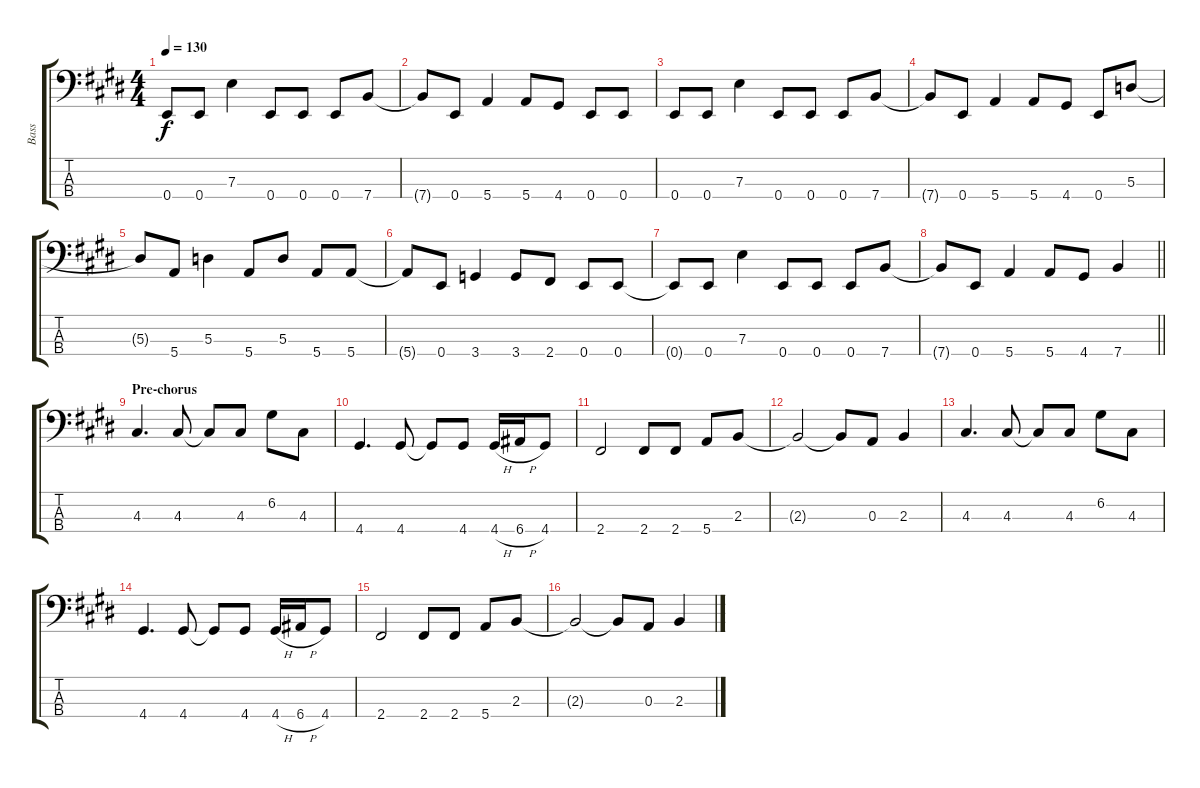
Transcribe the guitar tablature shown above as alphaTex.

\track ("Bass" "Bass") {instrument electricbassfinger}
\staff {score tabs}
\tuning (G2 D2 A1 E1) {hide}
\ts (4 4)
\tempo 130
\clef f4
\ks e
0.4{t}.8{dy f} 0.4.8 7.3.4 0.4.8 0.4.8 0.4.8 7.4.8 |
\ks c#minor
7.4{t}.8 0.4.8 5.4.4 5.4.8 4.4.8 0.4.8 0.4.8 |
\ks e
0.4.8 0.4.8 7.3.4 0.4.8 0.4.8 0.4.8 7.4.8 |
\ks c#minor
7.4{t}.8 0.4.8 5.4.4 5.4.8 4.4.8 0.4.8 5.3.8 |
\ks e
5.3{t}.8 5.4.8 5.3.4 5.4.8 5.3.8 5.4.8 5.4.8 |
\ks c#minor
5.4{t}.8 0.4.8 3.4.4 3.4.8 2.4.8 0.4.8 0.4.8 |
\ks e
0.4{t}.8 0.4.8 7.3.4 0.4.8 0.4.8 0.4.8 7.4.8 |
\barLineRight lightlight
\ks c#minor
7.4{t}.8 0.4.8 5.4.4 5.4.8 4.4.8 7.4.4 |
\section ("" "Pre-chorus")
\ks e
4.3.4{d} 4.3.8 4.3{t}.8 4.3.8 6.2.8 4.3.8 |
\ks c#minor
4.4.4{d} 4.4.8 4.4{t}.8 4.4.8 4.4{h}.16 6.4{h}.16 4.4.8 |
\ks e
2.4.2 2.4.8 2.4.8 5.4.8 2.3.8 |
\ks c#minor
2.3{t}.2 2.3{t}.8 0.3.8 2.3.4 |
\ks e
4.3.4{d} 4.3.8 4.3{t}.8 4.3.8 6.2.8 4.3.8 |
\ks c#minor
4.4.4{d} 4.4.8 4.4{t}.8 4.4.8 4.4{h}.16 6.4{h}.16 4.4.8 |
\ks e
2.4.2 2.4.8 2.4.8 5.4.8 2.3.8 |
\ks c#minor
2.3{t}.2 2.3{t}.8 0.3.8 2.3.4
